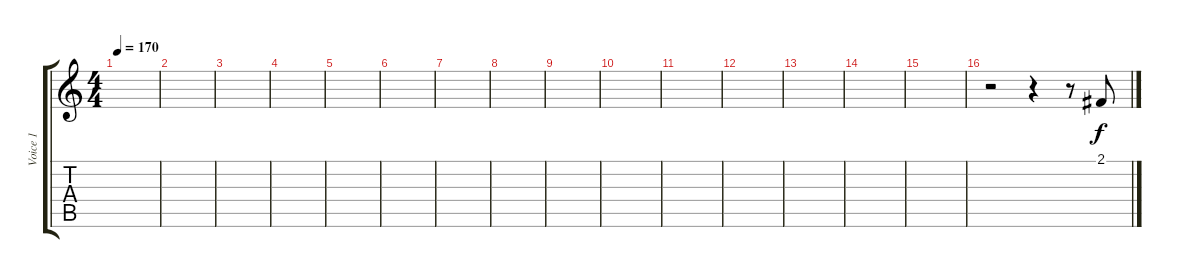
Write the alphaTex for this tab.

\track ("Voice 1" "Voice 1") {instrument lead6voice}
\staff {score tabs}
\tuning (E4 B3 G3 D3 A2 E2) {hide}
\ts (4 4)
\tempo 170
\clef g2
\ks c
|
|
|
|
|
|
|
|
|
|
|
|
|
|
|
r.2 r.4 r.8 2.1.8
